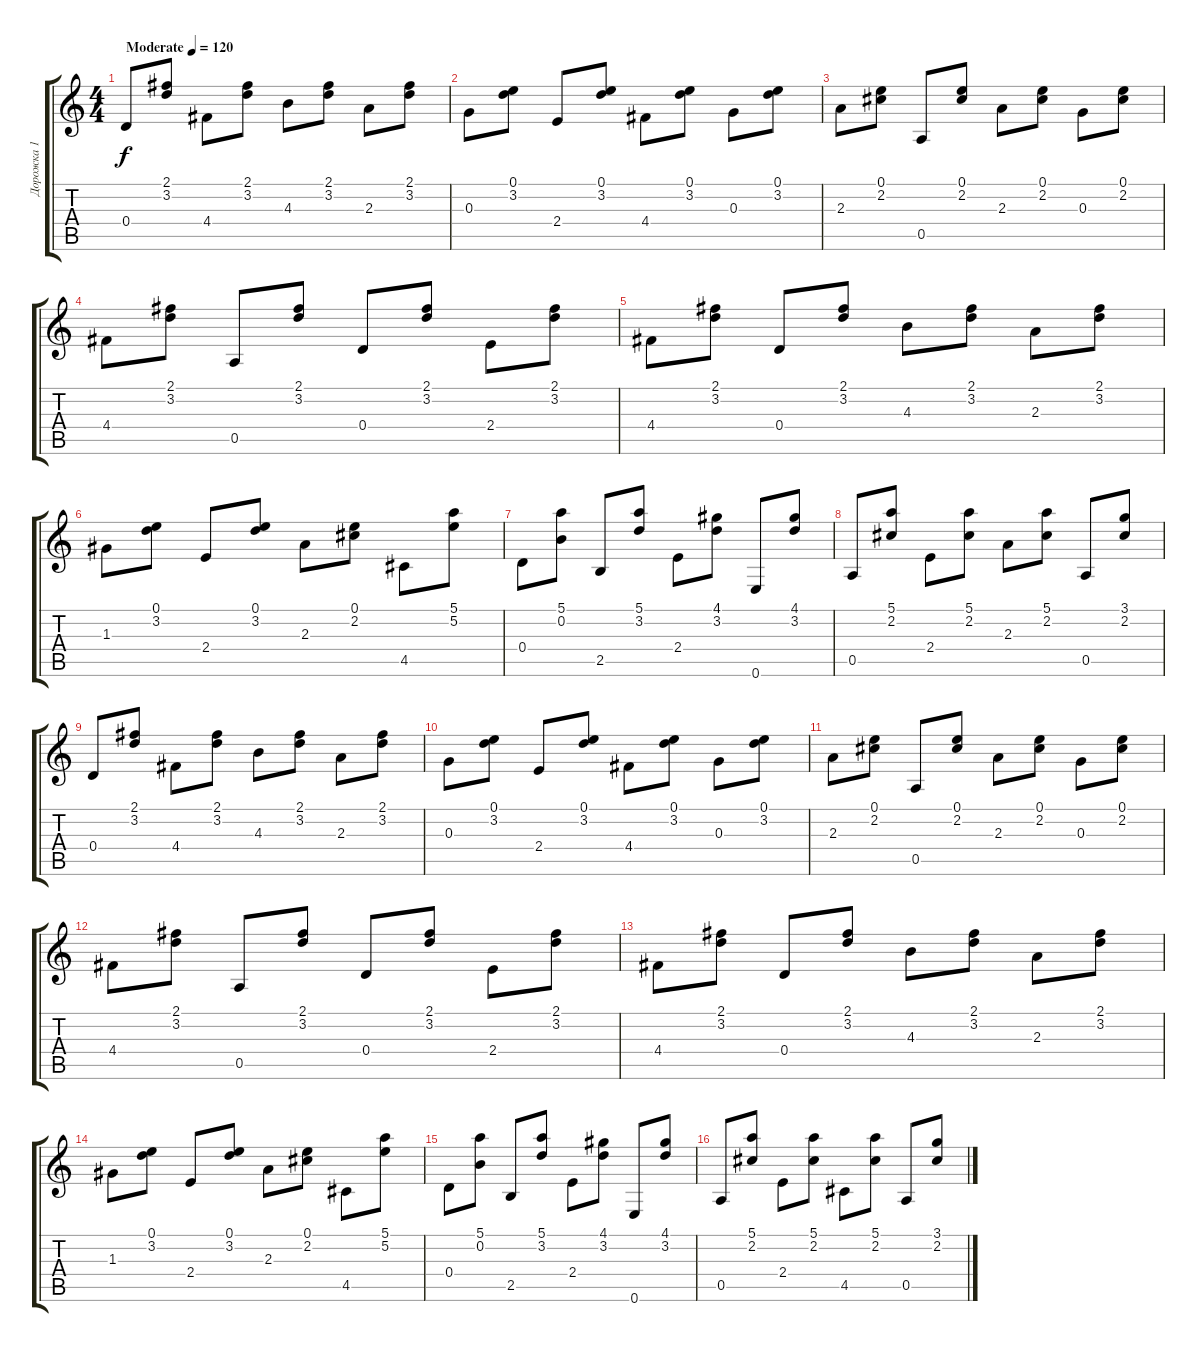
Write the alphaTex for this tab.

\track ("Дорожка 1" "Дорожка 1") {instrument acousticguitarnylon}
\staff {score tabs}
\tuning (E4 B3 G3 D3 A2 E2) {hide}
\ts (4 4)
\tempo (120 "Moderate")
\clef g2
\ks c
0.4.8{dy f instrument acousticguitarnylon} (2.1 3.2).8 4.4.8 (2.1 3.2).8 4.3.8 (2.1 3.2).8 2.3.8 (2.1 3.2).8 |
0.3.8 (0.1 3.2).8 2.4.8 (0.1 3.2).8 4.4.8 (0.1 3.2).8 0.3.8 (0.1 3.2).8 |
2.3.8 (0.1 2.2).8 0.5.8 (0.1 2.2).8 2.3.8 (0.1 2.2).8 0.3.8 (0.1 2.2).8 |
4.4.8 (2.1 3.2).8 0.5.8 (2.1 3.2).8 0.4.8 (2.1 3.2).8 2.4.8 (2.1 3.2).8 |
4.4.8 (2.1 3.2).8 0.4.8 (2.1 3.2).8 4.3.8 (2.1 3.2).8 2.3.8 (2.1 3.2).8 |
1.3.8 (0.1 3.2).8 2.4.8 (0.1 3.2).8 2.3.8 (0.1 2.2).8 4.5.8 (5.1 5.2).8 |
0.4.8 (5.1 0.2).8 2.5.8 (5.1 3.2).8 2.4.8 (4.1 3.2).8 0.6.8 (4.1 3.2).8 |
0.5.8 (5.1 2.2).8 2.4.8 (5.1 2.2).8 2.3.8 (5.1 2.2).8 0.5.8 (3.1 2.2).8 |
0.4.8 (2.1 3.2).8 4.4.8 (2.1 3.2).8 4.3.8 (2.1 3.2).8 2.3.8 (2.1 3.2).8 |
0.3.8 (0.1 3.2).8 2.4.8 (0.1 3.2).8 4.4.8 (0.1 3.2).8 0.3.8 (0.1 3.2).8 |
2.3.8 (0.1 2.2).8 0.5.8 (0.1 2.2).8 2.3.8 (0.1 2.2).8 0.3.8 (0.1 2.2).8 |
4.4.8 (2.1 3.2).8 0.5.8 (2.1 3.2).8 0.4.8 (2.1 3.2).8 2.4.8 (2.1 3.2).8 |
4.4.8 (2.1 3.2).8 0.4.8 (2.1 3.2).8 4.3.8 (2.1 3.2).8 2.3.8 (2.1 3.2).8 |
1.3.8 (0.1 3.2).8 2.4.8 (0.1 3.2).8 2.3.8 (0.1 2.2).8 4.5.8 (5.1 5.2).8 |
0.4.8 (5.1 0.2).8 2.5.8 (5.1 3.2).8 2.4.8 (4.1 3.2).8 0.6.8 (4.1 3.2).8 |
0.5.8 (5.1 2.2).8 2.4.8 (5.1 2.2).8 4.5.8 (5.1 2.2).8 0.5.8 (3.1 2.2).8
